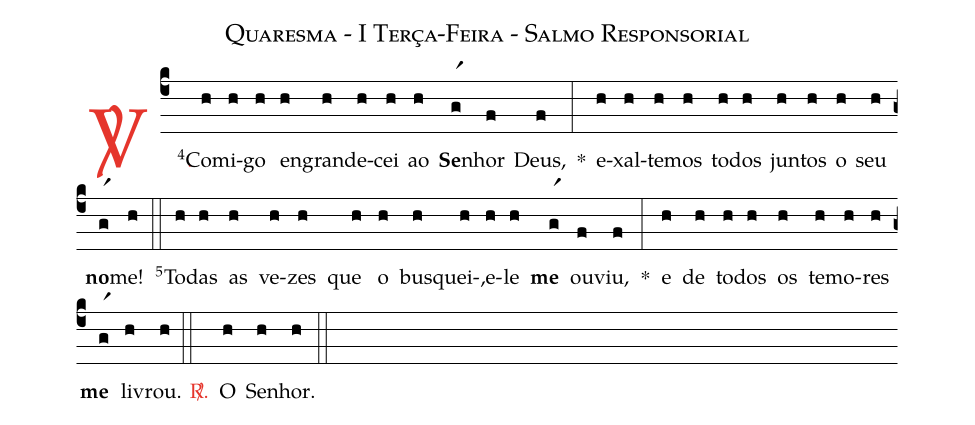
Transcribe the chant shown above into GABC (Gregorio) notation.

name: Quaresma - I Terça-Feira - Salmo Responsorial;
%%
(c4)

<c><sp>V/</sp>.</c>() <v>\VSup{4}</v>Co(h)mi(h)go(h) en(h)gran(h)de(h)cei(h) ao(h) <b>Se</b>(gr1)nhor(f) Deus,(f) *(:)
e(h)xal(h)te(h)mos(h) to(h)dos(h) jun(h)tos(h) o(h) seu(h) <b>no</b>(gr1)me!(h)

(::)

<v>\VSup{5}</v>To(h)das(h) as(h) ve(h)zes(h) que(h) o(h) bus(h)quei(h),e(h)le(h) <b>me</b>(gr1) ou(f)viu,(f) *(:)
e(h) de(h) to(h)dos(h) os(h) te(h)mo(h)res(h) <b>me</b>(gr1) li(h)vrou.(h)

(::)

<c><sp>R/</sp>.</c>() O(h) Se(h)nhor.(h)

(::)
